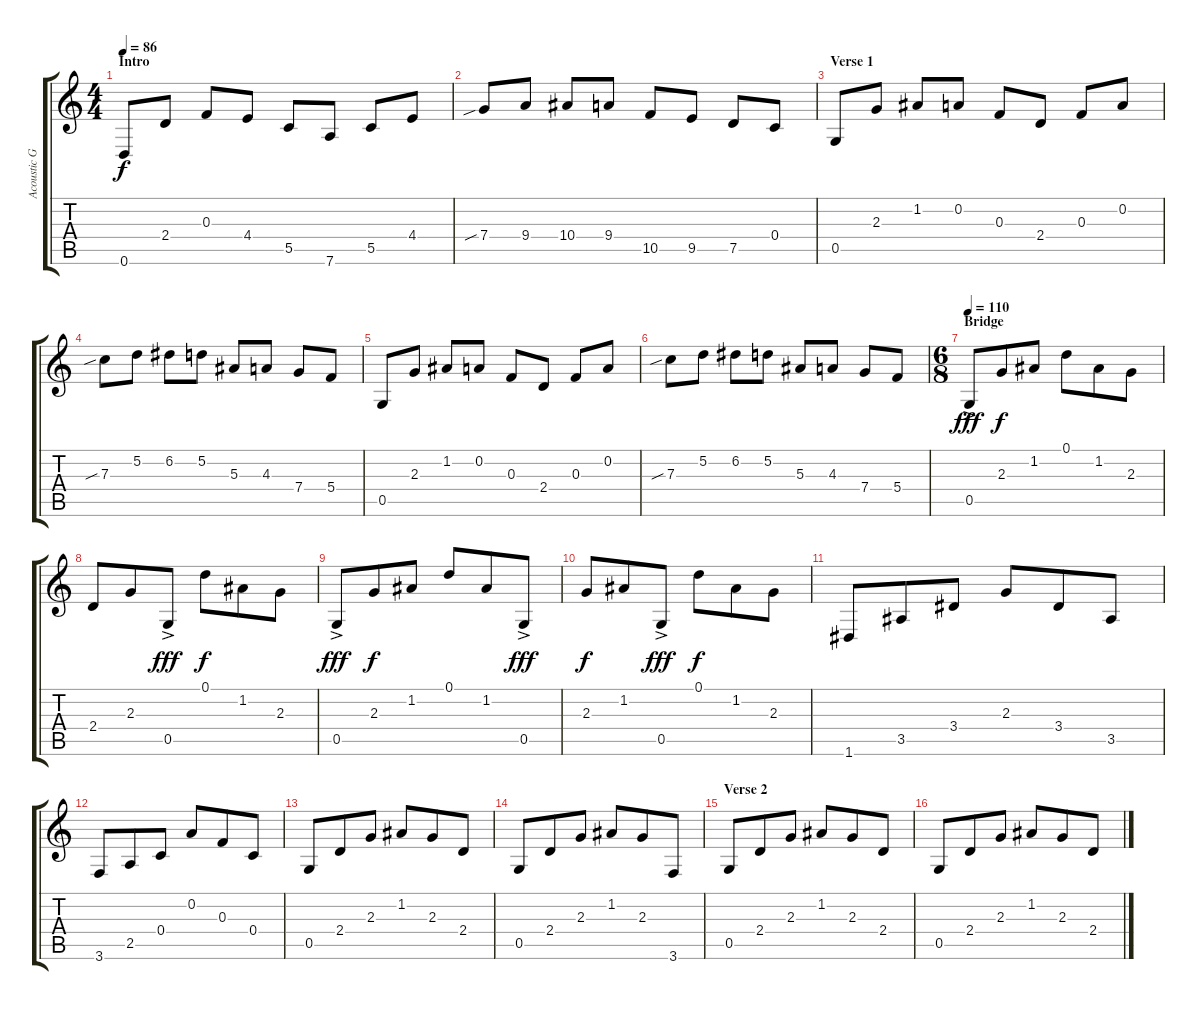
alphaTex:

\track ("Acoustic Guitar 3" "Acoustic G") {instrument acousticguitarsteel}
\staff {score tabs}
\tuning (D4 A3 F3 C3 G2 D2) {hide}
\ts (4 4)
\section ("" "Intro")
\tempo 86
\clef g2
\ks c
0.6.8{dy f instrument acousticguitarsteel} 2.4.8 0.3.8 4.4.8 5.5.8 7.6.8 5.5.8 4.4.8 |
7.4{sib}.8 9.4.8 10.4.8 9.4.8 10.5.8 9.5.8 7.5.8 0.4.8 |
\section ("" "Verse 1")
0.5.8 2.3.8 1.2.8 0.2.8 0.3.8 2.4.8 0.3.8 0.2.8 |
7.3{sib}.8 5.2.8 6.2.8 5.2.8 5.3.8 4.3.8 7.4.8 5.4.8 |
0.5.8 2.3.8 1.2.8 0.2.8 0.3.8 2.4.8 0.3.8 0.2.8 |
7.3{sib}.8 5.2.8 6.2.8 5.2.8 5.3.8 4.3.8 7.4.8 5.4.8 |
\ts (6 8)
\section ("" "Bridge")
\tempo 110
0.5{ac}.8{dy fff} 2.3.8{dy f} 1.2.8 0.1.8 1.2.8 2.3.8 |
2.4.8 2.3.8 0.5{ac}.8{dy fff} 0.1.8{dy f} 1.2.8 2.3.8 |
0.5{ac}.8{dy fff} 2.3.8{dy f} 1.2.8 0.1.8 1.2.8 0.5{ac}.8{dy fff} |
2.3.8{dy f} 1.2.8 0.5{ac}.8{dy fff} 0.1.8{dy f} 1.2.8 2.3.8 |
1.6.8 3.5.8 3.4.8 2.3.8 3.4.8 3.5.8 |
3.6.8 2.5.8 0.4.8 0.2.8 0.3.8 0.4.8 |
0.5.8 2.4.8 2.3.8 1.2.8 2.3.8 2.4.8 |
0.5.8 2.4.8 2.3.8 1.2.8 2.3.8 3.6.8 |
\section ("" "Verse 2")
0.5.8 2.4.8 2.3.8 1.2.8 2.3.8 2.4.8 |
0.5.8 2.4.8 2.3.8 1.2.8 2.3.8 2.4.8
